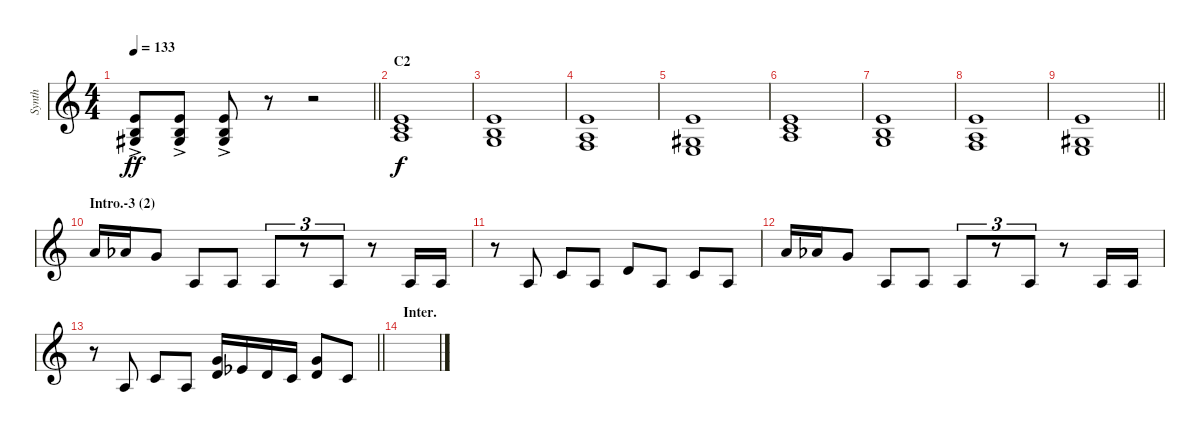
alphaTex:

\track ("Synth" "Synth") {instrument lead8bassandlead}
\staff {score}
\tuning (E4 B3 G3 D3 A2 E2) {hide}
\ts (4 4)
\tempo 133
\clef g2
\barLineRight lightlight
\ks c
(0.1{ac} 0.2{ac} 1.3{ac}).8{dy ff} (0.1{ac} 0.2{ac} 1.3{ac}).8 (0.1{ac} 0.2{ac} 1.3{ac}).8 r.8 r.2 |
\section ("" "C2")
(0.1 1.2 2.3).1{dy f instrument pad2warm} |
(0.1 0.2 0.3).1 |
(0.1 2.3 3.4).1 |
(0.1 1.3 2.4).1 |
(0.1 1.2 2.3).1 |
(0.1 0.2 0.3).1 |
(0.1 2.3 3.4).1 |
\barLineRight lightlight
(0.1 1.3 2.4).1 |
\section ("" "Intro.-3 (2)")
5.1.16{volume 12 instrument lead8bassandlead} 4.1{acc b}.16 3.1.8 2.3.8 2.3.8 2.3.8{tu (3 2)} r.8{tu (3 2)} 2.3.8{tu (3 2)} r.8 2.3.16 2.3.16 |
r.8 2.3.8 1.2.8 2.3.8 3.2.8 2.3.8 1.2.8 2.3.8 |
5.1.16 4.1{acc b}.16 3.1.8 2.3.8 2.3.8 2.3.8{tu (3 2)} r.8{tu (3 2)} 2.3.8{tu (3 2)} r.8 2.3.16 2.3.16 |
\barLineRight lightlight
r.8 2.3.8 1.2.8 2.3.8 (3.1 3.2).16 4.2{acc b}.16 3.2.16 1.2.16 (3.1 3.2).8 1.2.8 |
\section ("" "Inter.")
